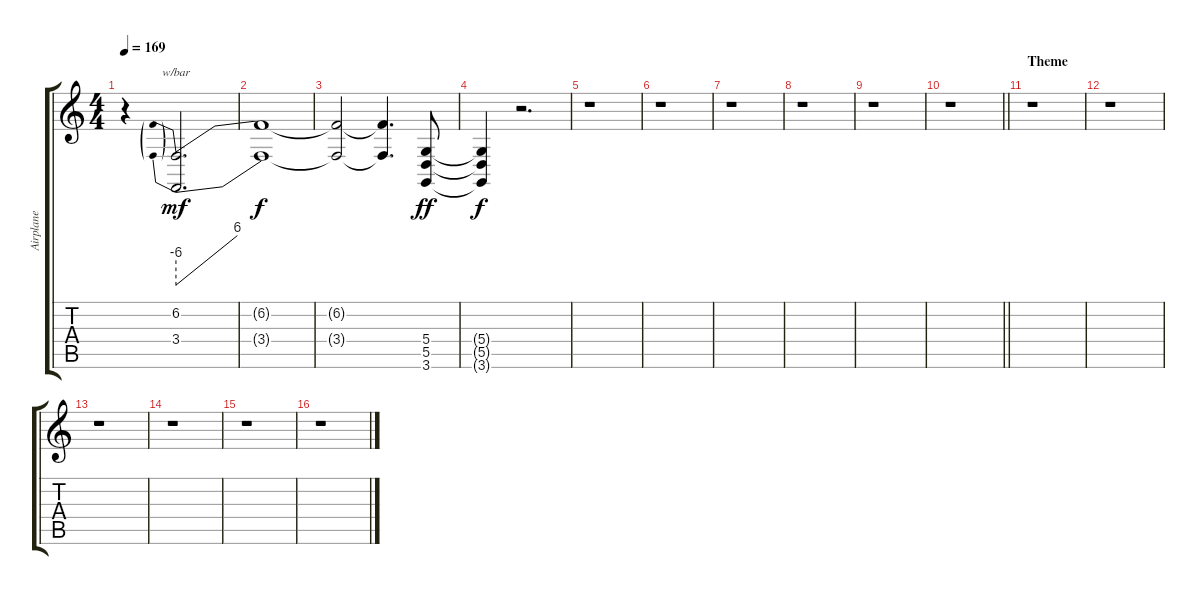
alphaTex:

\track ("Airplane" "Airplane") {instrument lead2sawtooth}
\staff {score tabs}
\tuning (E4 B3 G3 D3 A2 E2) {hide}
\ts (4 4)
\tempo 169
\clef g2
\ks c
r.4{dy mf volume 2 instrument lead2sawtooth} (6.2 3.4).2{d tbe (predivedive default 0 -24 60 24) volume 15} |
(6.2{t} 3.4{t}).1{dy f} |
(6.2{t} 3.4{t}).2 (6.2{t} 3.4{t}).4{d} (5.4 5.5 3.6).8{dy ff} |
(5.4{t} 5.5{t} 3.6{t}).4{dy f} r.2{d} |
r.1 |
r.1 |
r.1 |
r.1 |
r.1 |
\barLineRight lightlight
r.1 |
\section ("" "Theme")
r.1 |
r.1 |
r.1 |
r.1 |
r.1 |
r.1
